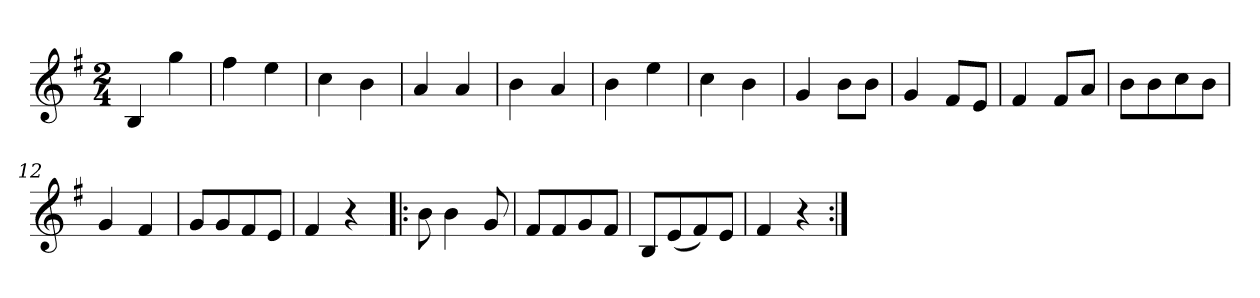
**kern
*part1
*staff1
*clefG2
*k[f#]
*G:
*M2/4
=1
4B
4gg
=2
4ff#
4ee
=3
4cc
4b
=4
4a
4a
=5
4b
4a
=6
4b
4ee
=7
4cc
4b
=8
4g
8bL
8bJ
=9
4g
8f#L
8eJ
=10
4f#
8f#L
8aJ
=11
8bL
8b
8cc
8bJ
=12
4g
4f#
=13
8gL
8g
8f#
8eJ
=14
4f#
4r
=15!|:
8b
4b
8g
=16
8f#L
8f#
8g
8f#J
=17
8BL
(8e
8f#)
8eJ
=18
4f#
4r
=:|!
*-
